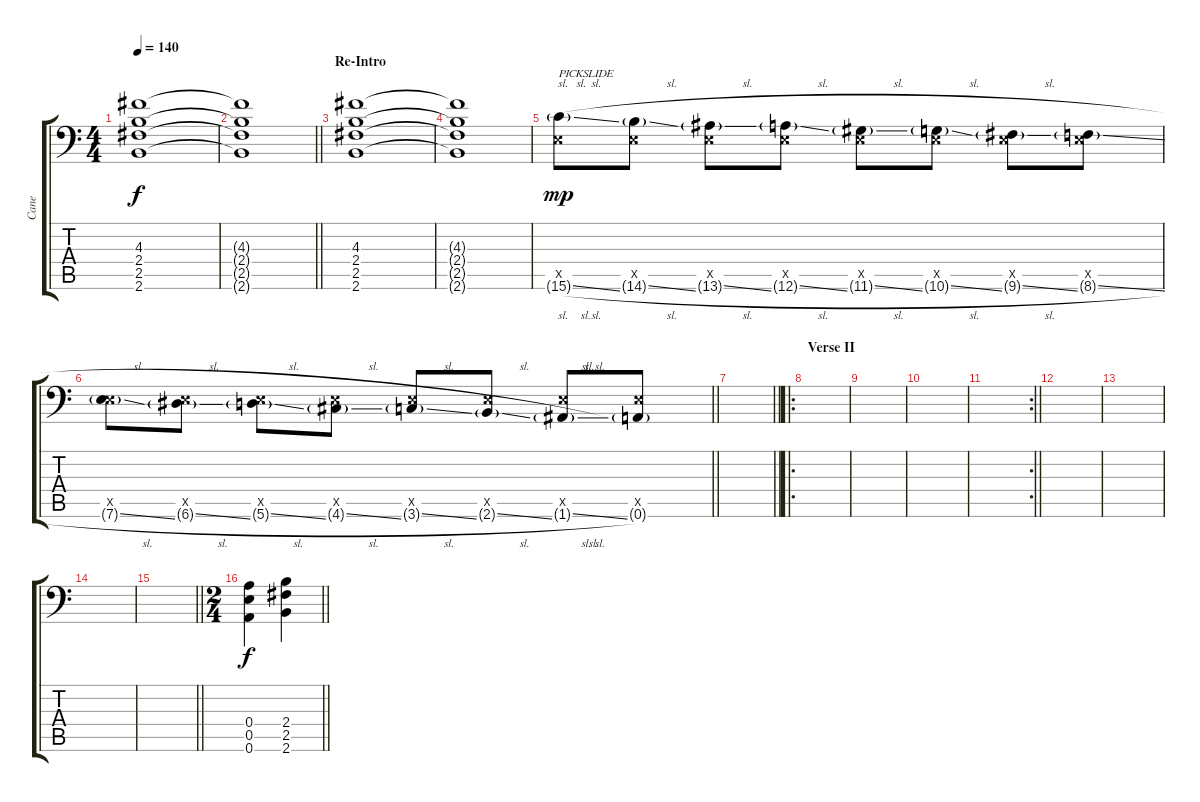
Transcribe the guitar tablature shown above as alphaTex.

\track ("Cane" "Cane") {instrument distortionguitar}
\staff {score tabs}
\tuning (B3 Gb3 D3 A2 E2 A1) {hide}
\ts (4 4)
\tempo 140
\clef f4
\ks c
(4.3 2.4 2.5 2.6).1{dy f} |
\barLineRight lightlight
(4.3{t} 2.4{t} 2.5{t} 2.6{t}).1 |
\section ("" "Re-Intro")
(4.3 2.4 2.5 2.6).1 |
(4.3{t} 2.4{t} 2.5{t} 2.6{t}).1 |
(0.5{x} 15.6{sl g}).8{txt "PICKSLIDE" dy mp} (0.5{x} 14.6{sl g}).8 (0.5{x} 13.6{sl g}).8 (0.5{x} 12.6{sl g}).8 (0.5{x} 11.6{sl g}).8 (0.5{x} 10.6{sl g}).8 (0.5{x} 9.6{sl g}).8 (0.5{x} 8.6{sl g}).8 |
\barLineRight lightlight
(0.5{x} 7.6{sl g}).8 (0.5{x} 6.6{sl g}).8 (0.5{x} 5.6{sl g}).8 (0.5{x} 4.6{sl g}).8 (0.5{x} 3.6{sl g}).8 (0.5{x} 2.6{sl g}).8 (0.5{x} 1.6{sl g}).8 (0.5{x} 0.6{g}).8 |
\barLineRight lightlight
|
\ro
\section ("" "Verse II")
|
|
|
\rc 2
\barLineRight lightlight
|
\section ("" "")
|
|
|
\barLineRight lightlight
|
\ts (2 4)
\section ("" "")
\barLineRight lightlight
(0.4 0.5 0.6).4{dy f} (2.4 2.5 2.6).4
